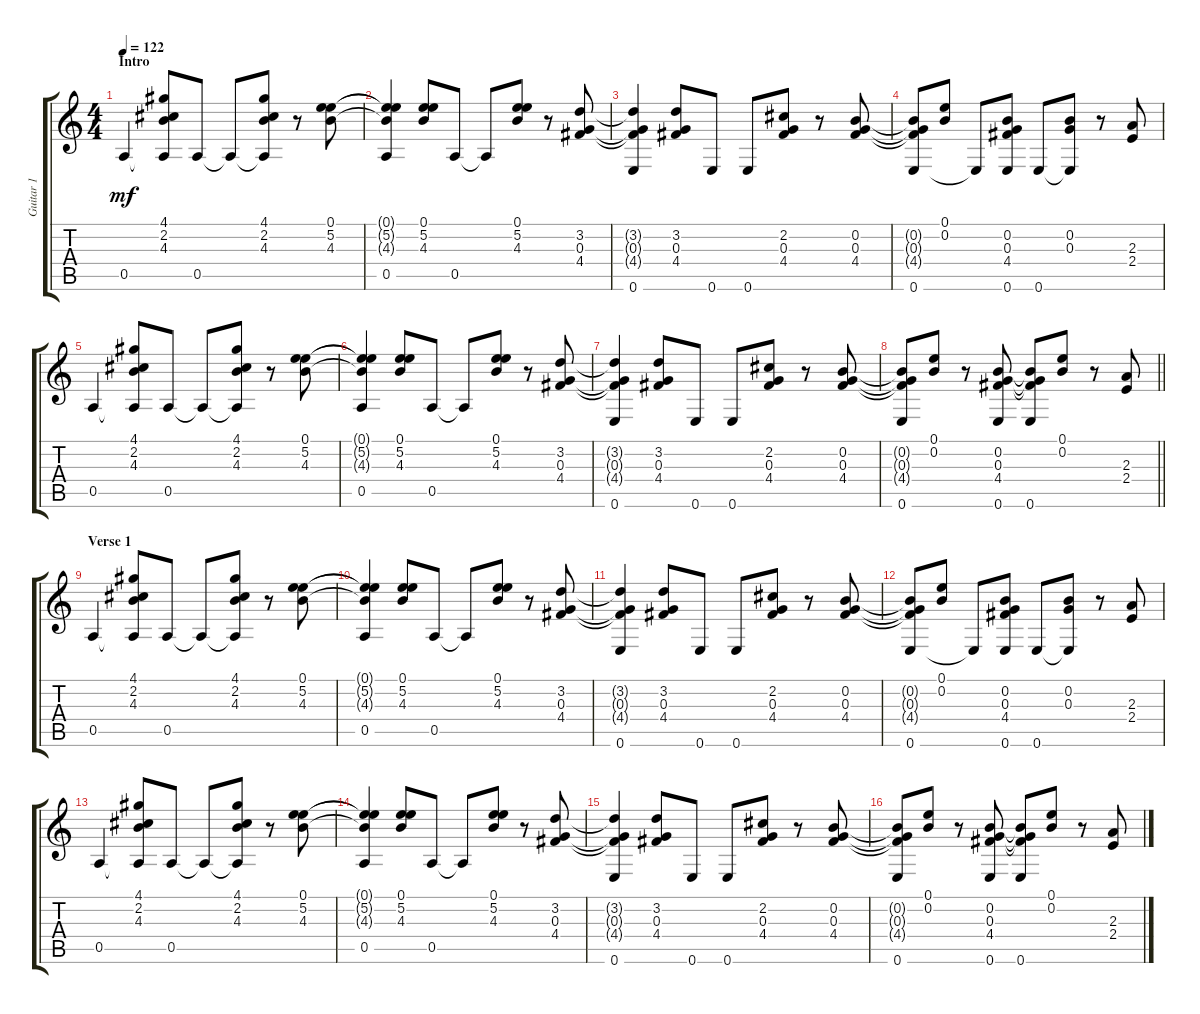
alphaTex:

\track ("Guitar 1" "Guitar 1") {instrument acousticguitarnylon}
\staff {score tabs}
\tuning (E4 B3 G3 D3 A2 E2) {hide}
\ts (4 4)
\section ("" "Intro")
\tempo 122
\clef g2
\ks c
0.5.4{dy mf instrument acousticguitarnylon} (4.1 2.2 4.3 0.5{t}).8 0.5.8 0.5{t}.8 (4.1 2.2 4.3 0.5{t}).8 r.8 (0.1 5.2 4.3).8 |
(0.1{t} 5.2{t} 4.3{t} 0.5).4 (0.1 5.2 4.3).8 0.5.8 0.5{t}.8 (0.1 5.2 4.3).8 r.8 (3.2 0.3 4.4).8 |
(3.2{t} 0.3{t} 4.4{t} 0.6).4 (3.2 0.3 4.4).8 0.6.8 0.6.8 (2.2 0.3 4.4).8 r.8 (0.2 0.3 4.4).8 |
(0.2{t} 0.3{t} 4.4{t} 0.6).8 (0.1 0.2).8 0.6{t}.8 (0.2 0.3 4.4 0.6).8 0.6.8 (0.2 0.3 0.6{t}).8 r.8 (2.3 2.4).8 |
0.5.4 (4.1 2.2 4.3 0.5{t}).8 0.5.8 0.5{t}.8 (4.1 2.2 4.3 0.5{t}).8 r.8 (0.1 5.2 4.3).8 |
(0.1{t} 5.2{t} 4.3{t} 0.5).4 (0.1 5.2 4.3).8 0.5.8 0.5{t}.8 (0.1 5.2 4.3).8 r.8 (3.2 0.3 4.4).8 |
(3.2{t} 0.3{t} 4.4{t} 0.6).4 (3.2 0.3 4.4).8 0.6.8 0.6.8 (2.2 0.3 4.4).8 r.8 (0.2 0.3 4.4).8 |
\barLineRight lightlight
(0.2{t} 0.3{t} 4.4{t} 0.6).8 (0.1 0.2).8 r.8 (0.2 0.3 4.4 0.6).8 (0.2{t} 0.3{t} 4.4{t} 0.6).8 (0.1 0.2).8 r.8 (2.3 2.4).8 |
\section ("" "Verse 1")
0.5.4 (4.1 2.2 4.3 0.5{t}).8 0.5.8 0.5{t}.8 (4.1 2.2 4.3 0.5{t}).8 r.8 (0.1 5.2 4.3).8 |
(0.1{t} 5.2{t} 4.3{t} 0.5).4 (0.1 5.2 4.3).8 0.5.8 0.5{t}.8 (0.1 5.2 4.3).8 r.8 (3.2 0.3 4.4).8 |
(3.2{t} 0.3{t} 4.4{t} 0.6).4 (3.2 0.3 4.4).8 0.6.8 0.6.8 (2.2 0.3 4.4).8 r.8 (0.2 0.3 4.4).8 |
(0.2{t} 0.3{t} 4.4{t} 0.6).8 (0.1 0.2).8 0.6{t}.8 (0.2 0.3 4.4 0.6).8 0.6.8 (0.2 0.3 0.6{t}).8 r.8 (2.3 2.4).8 |
0.5.4 (4.1 2.2 4.3 0.5{t}).8 0.5.8 0.5{t}.8 (4.1 2.2 4.3 0.5{t}).8 r.8 (0.1 5.2 4.3).8 |
(0.1{t} 5.2{t} 4.3{t} 0.5).4 (0.1 5.2 4.3).8 0.5.8 0.5{t}.8 (0.1 5.2 4.3).8 r.8 (3.2 0.3 4.4).8 |
(3.2{t} 0.3{t} 4.4{t} 0.6).4 (3.2 0.3 4.4).8 0.6.8 0.6.8 (2.2 0.3 4.4).8 r.8 (0.2 0.3 4.4).8 |
(0.2{t} 0.3{t} 4.4{t} 0.6).8 (0.1 0.2).8 r.8 (0.2 0.3 4.4 0.6).8 (0.2{t} 0.3{t} 4.4{t} 0.6).8 (0.1 0.2).8 r.8 (2.3 2.4).8
